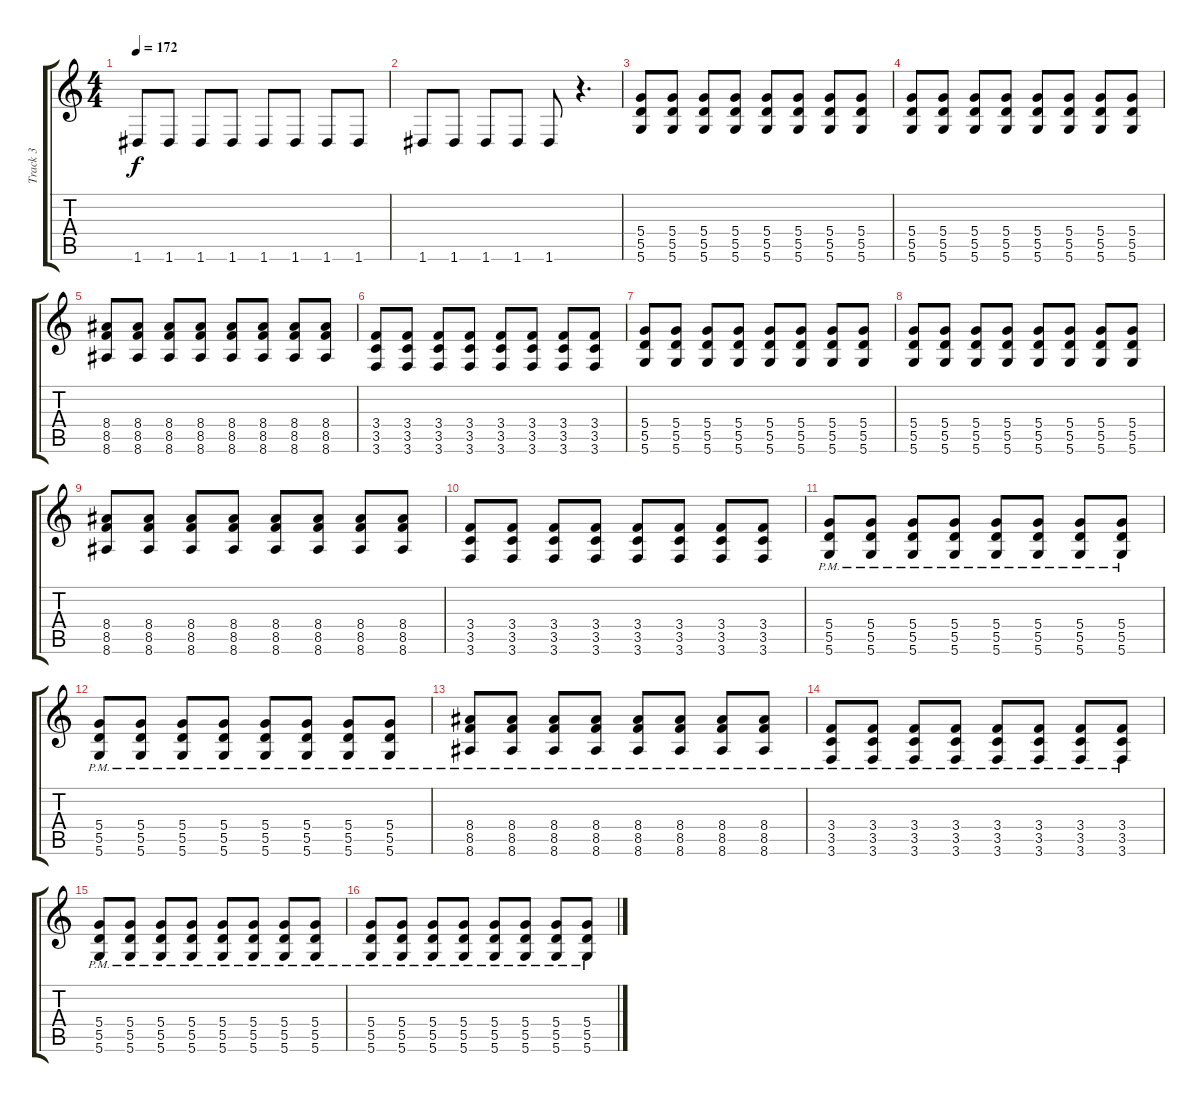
\track ("Track 3" "Track 3") {instrument overdrivenguitar}
\staff {score tabs}
\tuning (E4 B3 G3 D3 A2 D2) {hide}
\ts (4 4)
\tempo 172
\clef g2
\ks c
1.6.8{dy f} 1.6.8 1.6.8 1.6.8 1.6.8 1.6.8 1.6.8 1.6.8 |
1.6.8 1.6.8 1.6.8 1.6.8 1.6.8 r.4{d} |
(5.4 5.5 5.6).8 (5.4 5.5 5.6).8 (5.4 5.5 5.6).8 (5.4 5.5 5.6).8 (5.4 5.5 5.6).8 (5.4 5.5 5.6).8 (5.4 5.5 5.6).8 (5.4 5.5 5.6).8 |
(5.4 5.5 5.6).8 (5.4 5.5 5.6).8 (5.4 5.5 5.6).8 (5.4 5.5 5.6).8 (5.4 5.5 5.6).8 (5.4 5.5 5.6).8 (5.4 5.5 5.6).8 (5.4 5.5 5.6).8 |
(8.4 8.5 8.6).8 (8.4 8.5 8.6).8 (8.4 8.5 8.6).8 (8.4 8.5 8.6).8 (8.4 8.5 8.6).8 (8.4 8.5 8.6).8 (8.4 8.5 8.6).8 (8.4 8.5 8.6).8 |
(3.4 3.5 3.6).8 (3.4 3.5 3.6).8 (3.4 3.5 3.6).8 (3.4 3.5 3.6).8 (3.4 3.5 3.6).8 (3.4 3.5 3.6).8 (3.4 3.5 3.6).8 (3.4 3.5 3.6).8 |
(5.4 5.5 5.6).8 (5.4 5.5 5.6).8 (5.4 5.5 5.6).8 (5.4 5.5 5.6).8 (5.4 5.5 5.6).8 (5.4 5.5 5.6).8 (5.4 5.5 5.6).8 (5.4 5.5 5.6).8 |
(5.4 5.5 5.6).8 (5.4 5.5 5.6).8 (5.4 5.5 5.6).8 (5.4 5.5 5.6).8 (5.4 5.5 5.6).8 (5.4 5.5 5.6).8 (5.4 5.5 5.6).8 (5.4 5.5 5.6).8 |
(8.4 8.5 8.6).8 (8.4 8.5 8.6).8 (8.4 8.5 8.6).8 (8.4 8.5 8.6).8 (8.4 8.5 8.6).8 (8.4 8.5 8.6).8 (8.4 8.5 8.6).8 (8.4 8.5 8.6).8 |
(3.4 3.5 3.6).8 (3.4 3.5 3.6).8 (3.4 3.5 3.6).8 (3.4 3.5 3.6).8 (3.4 3.5 3.6).8 (3.4 3.5 3.6).8 (3.4 3.5 3.6).8 (3.4 3.5 3.6).8 |
(5.4{pm} 5.5{pm} 5.6{pm}).8 (5.4{pm} 5.5{pm} 5.6{pm}).8 (5.4{pm} 5.5{pm} 5.6{pm}).8 (5.4{pm} 5.5{pm} 5.6{pm}).8 (5.4{pm} 5.5{pm} 5.6{pm}).8 (5.4{pm} 5.5{pm} 5.6{pm}).8 (5.4{pm} 5.5{pm} 5.6{pm}).8 (5.4{pm} 5.5{pm} 5.6{pm}).8 |
(5.4{pm} 5.5{pm} 5.6{pm}).8 (5.4{pm} 5.5{pm} 5.6{pm}).8 (5.4{pm} 5.5{pm} 5.6{pm}).8 (5.4{pm} 5.5{pm} 5.6{pm}).8 (5.4{pm} 5.5{pm} 5.6{pm}).8 (5.4{pm} 5.5{pm} 5.6{pm}).8 (5.4{pm} 5.5{pm} 5.6{pm}).8 (5.4{pm} 5.5{pm} 5.6{pm}).8 |
(8.4{pm} 8.5{pm} 8.6{pm}).8 (8.4{pm} 8.5{pm} 8.6{pm}).8 (8.4{pm} 8.5{pm} 8.6{pm}).8 (8.4{pm} 8.5{pm} 8.6{pm}).8 (8.4{pm} 8.5{pm} 8.6{pm}).8 (8.4{pm} 8.5{pm} 8.6{pm}).8 (8.4{pm} 8.5{pm} 8.6{pm}).8 (8.4{pm} 8.5{pm} 8.6{pm}).8 |
(3.4{pm} 3.5{pm} 3.6{pm}).8 (3.4{pm} 3.5{pm} 3.6{pm}).8 (3.4{pm} 3.5{pm} 3.6{pm}).8 (3.4{pm} 3.5{pm} 3.6{pm}).8 (3.4{pm} 3.5{pm} 3.6{pm}).8 (3.4{pm} 3.5{pm} 3.6{pm}).8 (3.4{pm} 3.5{pm} 3.6{pm}).8 (3.4{pm} 3.5{pm} 3.6{pm}).8 |
(5.4{pm} 5.5{pm} 5.6{pm}).8 (5.4{pm} 5.5{pm} 5.6{pm}).8 (5.4{pm} 5.5{pm} 5.6{pm}).8 (5.4{pm} 5.5{pm} 5.6{pm}).8 (5.4{pm} 5.5{pm} 5.6{pm}).8 (5.4{pm} 5.5{pm} 5.6{pm}).8 (5.4{pm} 5.5{pm} 5.6{pm}).8 (5.4{pm} 5.5{pm} 5.6{pm}).8 |
(5.4{pm} 5.5{pm} 5.6{pm}).8 (5.4{pm} 5.5{pm} 5.6{pm}).8 (5.4{pm} 5.5{pm} 5.6{pm}).8 (5.4{pm} 5.5{pm} 5.6{pm}).8 (5.4{pm} 5.5{pm} 5.6{pm}).8 (5.4{pm} 5.5{pm} 5.6{pm}).8 (5.4{pm} 5.5{pm} 5.6{pm}).8 (5.4{pm} 5.5{pm} 5.6{pm}).8
